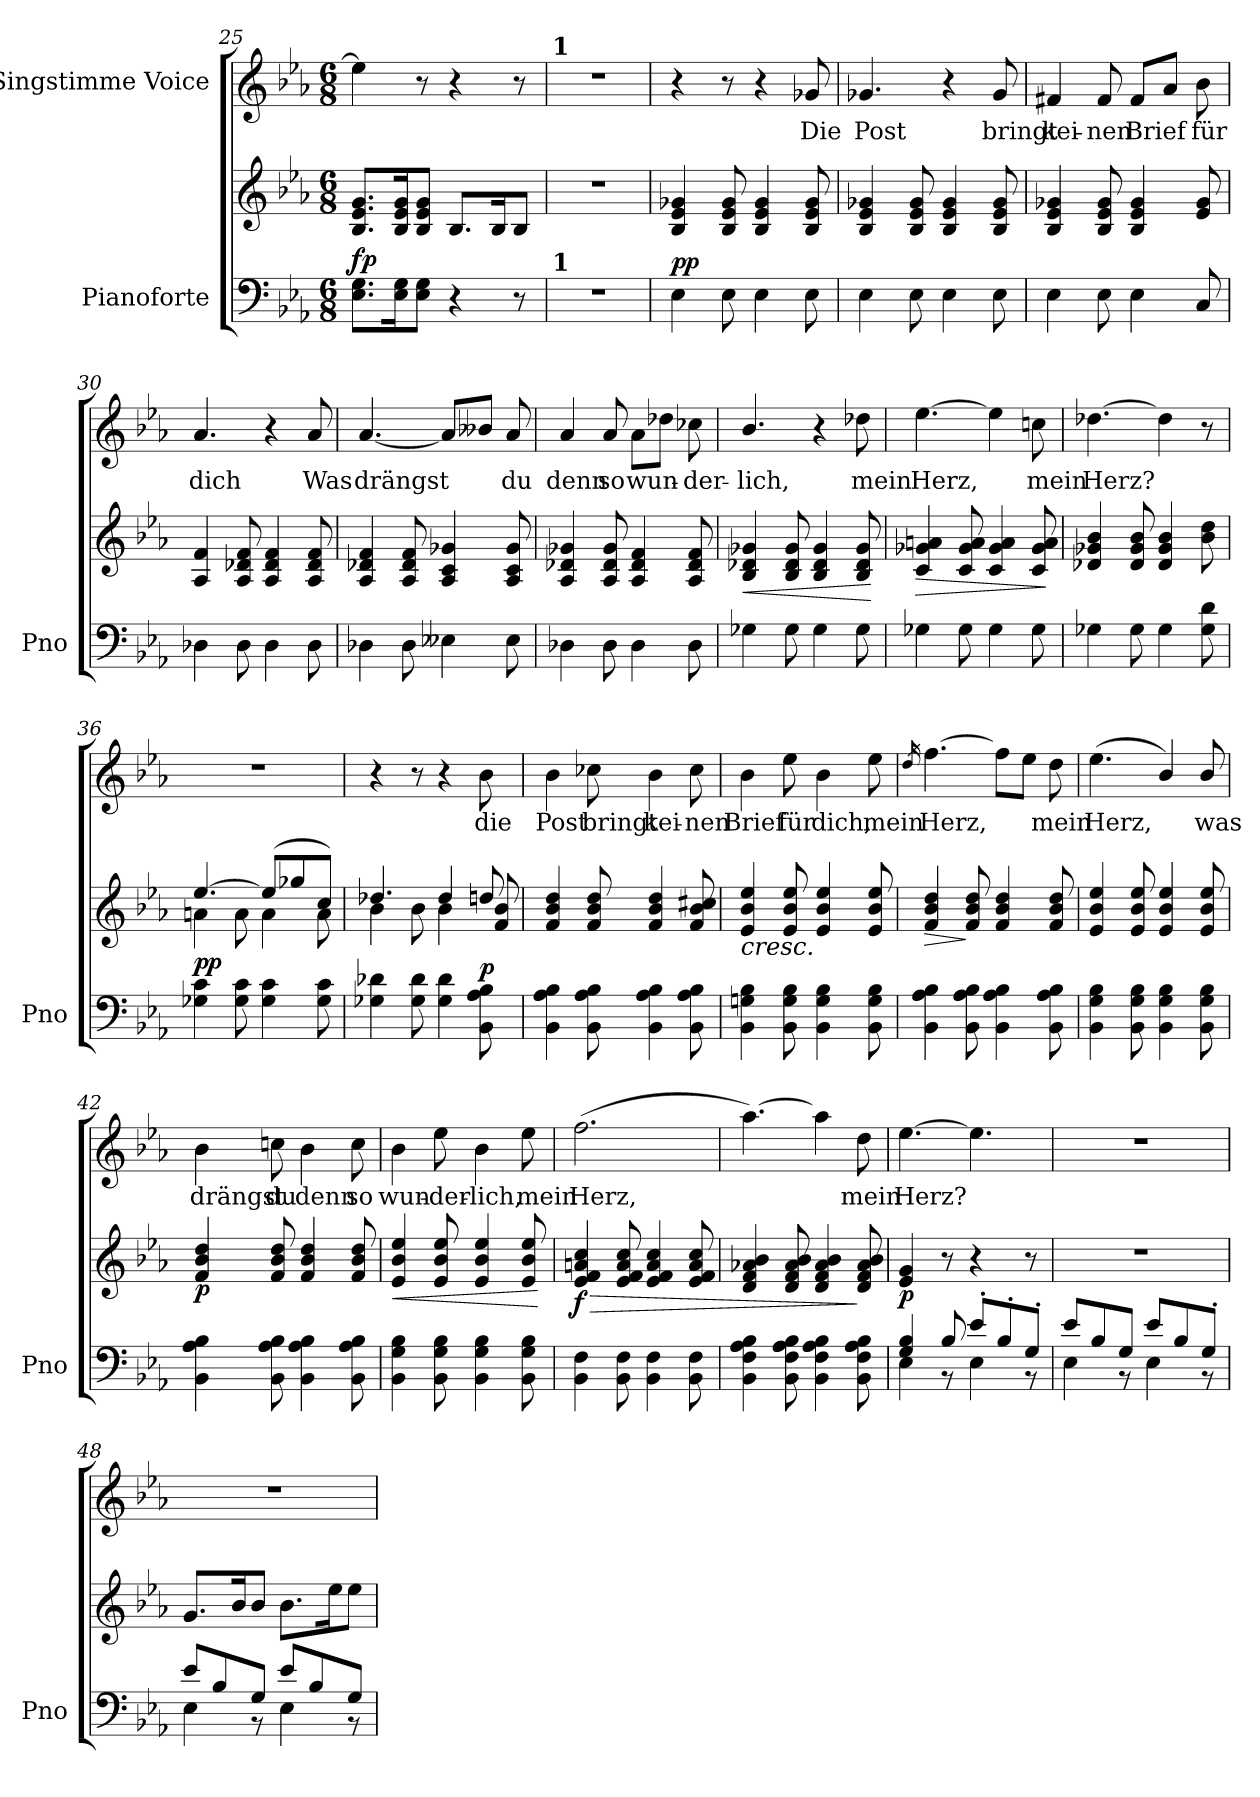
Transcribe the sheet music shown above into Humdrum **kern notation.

**kern	**kern	**dynam	**kern	**text
*part2	*part2	*part2	*part1	*part1
*staff3	*staff2	*staff2/3	*staff1	*staff1
*I"Pianoforte	*	*	*I"Singstimme Voice	*
*I'Pno	*	*	*	*
*clefF4	*clefG2	*	*clefG2	*
*k[b-e-a-]	*k[b-e-a-]	*	*k[b-e-a-]	*
*M6/8	*M6/8	*	*M6/8	*
=25	=25	=25	=25	=25
!	!	!LO:DY:a=2	!	!
8.E-\ 8.G\L	8.B-/ 8.e-/ 8.g/L	fp	4ee-\]	.
16E-\ 16G\K	16B-/ 16e-/ 16g/K	.	.	.
8E-\ 8G\J	8B-/ 8e-/ 8g/J	.	8r	.
4r	8.B-/L	.	4r	.
.	16B-/K	.	.	.
8r	8B-/J	.	8r	.
=26	=26	=26	=26	=26
!	!	!	!LO:TX:a:B:t=1	!
!LO:TX:a:B:t=1	!	!	!	!
2.r	2.r	.	2.r	.
=27	=27	=27	=27	=27
!	!	!LO:DY:a=2	!	!
4E-\	4B-/ 4e-/ 4g-X/	pp	4r	.
8E-\	8B-/ 8e-/ 8g-/	.	8r	.
4E-\	4B-/ 4e-/ 4g-/	.	4r	.
!	!	!	!	!LO:LY:b
8E-\	8B-/ 8e-/ 8g-/	.	8g-X/	Die
!!LO:LB:g=z
=28	=28	=28	=28	=28
!	!	!	!	!LO:LY:b
4E-\	4B-/ 4e-/ 4g-X/	.	4.g-X/	Post
8E-\	8B-/ 8e-/ 8g-/	.	.	.
4E-\	4B-/ 4e-/ 4g-/	.	4r	.
!	!	!	!	!LO:LY:b
8E-\	8B-/ 8e-/ 8g-/	.	8g-/	bringt
=29	=29	=29	=29	=29
!	!	!	!	!LO:LY:b
4E-\	4B-/ 4e-/ 4g-X/	.	4f#X/	kei-
!	!	!	!	!LO:LY:b
8E-\	8B-/ 8e-/ 8g-/	.	8f#/	-nen
!	!	!	!	!LO:LY:b
4E-\	4B-/ 4e-/ 4g-/	.	8f#/L	Brief
.	.	.	8a-/J	.
!	!	!	!	!LO:LY:b
8C/	8e-/ 8g-/	.	8b-\	für
=30	=30	=30	=30	=30
!	!	!	!	!LO:LY:b
4D-X\	4A-/ 4f/	.	4.a-/	dich
8D-\	8A-/ 8d-X/ 8f/	.	.	.
4D-\	4A-/ 4d-/ 4f/	.	4r	.
!	!	!	!	!LO:LY:b
8D-\	8A-/ 8d-/ 8f/	.	8a-/	Was
=31	=31	=31	=31	=31
!	!	!	!	!LO:LY:b
4D-X\	4A-/ 4d-X/ 4f/	.	[4.a-/	drängst
8D-\	8A-/ 8d-/ 8f/	.	.	.
4E--X\	4A-/ 4c/ 4g-X/	.	8a-/L]	.
.	.	.	8b--X/J	.
!	!	!	!	!LO:LY:b
8E--\	8A-/ 8c/ 8g-/	.	8a-/	du
=32	=32	=32	=32	=32
!	!	!	!	!LO:LY:b
4D-X\	4A-/ 4d-X/ 4g-X/	.	4a-/	denn
!	!	!	!	!LO:LY:b
8D-\	8A-/ 8d-/ 8g-/	.	8a-/	so
!	!	!	!	!LO:LY:b
4D-\	4A-/ 4d-/ 4f/	.	8a-\L	wun-
.	.	.	8dd-X\J	.
!	!	!	!	!LO:LY:b
8D-\	8A-/ 8d-/ 8f/	.	8cc-X\	der-
!!LO:LB:g=z
=33	=33	=33	=33	=33
!	!	!LO:HP:b	!	!LO:LY:b
4G-X\	4B-/ 4d-X/ 4g-X/	<	4.b-/	-lich,
8G-\	8B-/ 8d-/ 8g-/	.	.	.
4G-\	4B-/ 4d-/ 4g-/	.	4r	.
!	!	!	!	!LO:LY:b
8G-\	8B-/ 8d-/ 8g-/	.	8dd-X\	mein
.	.	[	.	.
=34	=34	=34	=34	=34
!	!	!LO:HP:b	!	!LO:LY:b
4G-X\	4c/ 4g-X/ 4an/	>	[4.ee-\	Herz,
8G-\	8c/ 8g-/ 8a/	.	.	.
4G-\	4c/ 4g-/ 4a/	.	4ee-\]	.
!	!	!	!	!LO:LY:b
8G-\	8c/ 8g-/ 8a/	.	8ccn\	mein
.	.	]	.	.
=35	=35	=35	=35	=35
!	!	!	!	!LO:LY:b
4G-X\	4d-X/ 4g-X/ 4b-/	.	[4.dd-X\	Herz?
8G-\	8d-/ 8g-/ 8b-/	.	.	.
4G-\	4d-/ 4g-/ 4b-/	.	4dd-\]	.
8G-\ 8d\	8b-\ 8dd\	.	8r	.
=36	=36	=36	=36	=36
*	*^	*	*	*
!	!	!	!LO:DY:a=2	!	!
4G-X\ 4c\	[4.ee-/	4an\	pp	2.r	.
8G-\ 8c\	.	8a\	.	.	.
4G-\ 4c\	(8ee-/L]	4a\	.	.	.
.	8gg-X/	.	.	.	.
8G-\ 8c\	8cc/J)	8a\	.	.	.
=37	=37	=37	=37	=37	=37
4G-X\ 4d-X\	4.dd-X/	4b-\	.	4r	.
8G-\ 8d-\	.	8b-\	.	8r	.
4G-\ 4d-\	4dd-/	4b-\	.	4r	.
!	!	!	!LO:DY:a=2	!	!LO:LY:b
8BB-\ 8A-\ 8B-\	8ddn/	8f/ 8b-/	p	8b-\	die
!!LO:LB:g=z
=38	=38	=38	=38	=38	=38
!	!	!	!	!	!LO:LY:b
*	*v	*v	*	*	*
4BB-\ 4A-\ 4B-\	4f/ 4b-/ 4dd/	.	4b-\	Post
!	!	!	!	!LO:LY:b
8BB-\ 8A-\ 8B-\	8f/ 8b-/ 8dd/	.	8cc-X\	bringt
!	!	!	!	!LO:LY:b
4BB-\ 4A-\ 4B-\	4f/ 4b-/ 4dd/	.	4b-\	kei-
!	!	!	!	!LO:LY:b
8BB-\ 8A-\ 8B-\	8f/ 8b-/ 8cc#X/	.	8cc-\	-nen
=39	=39	=39	=39	=39
!	!LO:TX:b:i:t=cresc.	!	!	!
!	!	!	!	!LO:LY:b
4BB-\ 4Gn\ 4B-\	4e-/ 4b-/ 4ee-/	.	4b-\	Brief
!	!	!	!	!LO:LY:b
8BB-\ 8G\ 8B-\	8e-/ 8b-/ 8ee-/	.	8ee-\	für
!	!	!	!	!LO:LY:b
4BB-\ 4G\ 4B-\	4e-/ 4b-/ 4ee-/	.	4b-\	dich,
!	!	!	!	!LO:LY:b
8BB-\ 8G\ 8B-\	8e-/ 8b-/ 8ee-/	.	8ee-\	mein
=40	=40	=40	=40	=40
.	.	.	16qdd/	.
!	!	!LO:HP:b	!	!LO:LY:b
4BB-\ 4A-\ 4B-\	4f/ 4b-/ 4dd/	>	[4.ff\	Herz,
8BB-\ 8A-\ 8B-\	8f/ 8b-/ 8dd/	]	.	.
4BB-\ 4A-\ 4B-\	4f/ 4b-/ 4dd/	.	8ff\L]	.
.	.	.	8ee-\J	.
!	!	!	!	!LO:LY:b
8BB-\ 8A-\ 8B-\	8f/ 8b-/ 8dd/	.	8dd\	mein
=41	=41	=41	=41	=41
!	!	!	!	!LO:LY:b
4BB-\ 4G\ 4B-\	4e-/ 4b-/ 4ee-/	.	(4.ee-\	Herz,
8BB-\ 8G\ 8B-\	8e-/ 8b-/ 8ee-/	.	.	.
4BB-\ 4G\ 4B-\	4e-/ 4b-/ 4ee-/	.	4b-/)	.
!	!	!	!	!LO:LY:b
8BB-\ 8G\ 8B-\	8e-/ 8b-/ 8ee-/	.	8b-/	was
=42	=42	=42	=42	=42
!	!	!LO:DY:b	!	!LO:LY:b
4BB-\ 4A-\ 4B-\	4f/ 4b-/ 4dd/	p	4b-\	drängst
!	!	!	!	!LO:LY:b
8BB-\ 8A-\ 8B-\	8f/ 8b-/ 8dd/	.	8ccn\	du
!	!	!	!	!LO:LY:b
4BB-\ 4A-\ 4B-\	4f/ 4b-/ 4dd/	.	4b-\	denn
!	!	!	!	!LO:LY:b
8BB-\ 8A-\ 8B-\	8f/ 8b-/ 8dd/	.	8cc\	so
!!LO:LB:g=z
=43	=43	=43	=43	=43
!	!	!LO:HP:b	!	!LO:LY:b
4BB-\ 4G\ 4B-\	4e-/ 4b-/ 4ee-/	<	4b-\	wun-
!	!	!	!	!LO:LY:b
8BB-\ 8G\ 8B-\	8e-/ 8b-/ 8ee-/	.	8ee-\	-der-
!	!	!	!	!LO:LY:b
4BB-\ 4G\ 4B-\	4e-/ 4b-/ 4ee-/	.	4b-\	-lich,
!	!	!	!	!LO:LY:b
8BB-\ 8G\ 8B-\	8e-/ 8b-/ 8ee-/	.	8ee-\	mein
.	.	[	.	.
=44	=44	=44	=44	=44
!	!	!LO:HP:b	!	!LO:LY:b
!	!	!LO:DY:n=1:b	!	!
4BB-\ 4F\	4e-/ 4f/ 4an/ 4cc/	> f	(2.ff\	Herz,
8BB-\ 8F\	8e-/ 8f/ 8a/ 8cc/	.	.	.
4BB-\ 4F\	4e-/ 4f/ 4a/ 4cc/	.	.	.
8BB-\ 8F\	8e-/ 8f/ 8a/ 8cc/	.	.	.
=45	=45	=45	=45	=45
4BB-\ 4F\ 4A-\ 4B-\	4d/ 4f/ 4a-X/ 4b-/	.	[4.aa-\)	.
8BB-\ 8F\ 8A-\ 8B-\	8d/ 8f/ 8a-/ 8b-/	.	.	.
4BB-\ 4F\ 4A-\ 4B-\	4d/ 4f/ 4a-/ 4b-/	.	4aa-\]	.
!	!	!	!	!LO:LY:b
8BB-\ 8F\ 8A-\ 8B-\	8d/ 8f/ 8a-/ 8b-/	]	8dd\	mein
=46	=46	=46	=46	=46
*^	*	*	*	*
!	!	!	!LO:DY:b	!	!LO:LY:b
4G/ 4B-/	4E-\	4e-/ 4g/	p	[4.ee-\	Herz?
8B-/	8r	8r	.	.	.
8e-'/L	4E-\	4r	.	4.ee-\]	.
8B-'/	.	.	.	.	.
8G'/J	8r	8r	.	.	.
=47	=47	=47	=47	=47	=47
8e-/L	4E-\	2.r	.	2.r	.
8B-/	.	.	.	.	.
8G/J	8r	.	.	.	.
8e-/L	4E-\	.	.	.	.
8B-/	.	.	.	.	.
8G'/J	8r	.	.	.	.
!!LO:PB:g=z
=48	=48	=48	=48	=48	=48
8e-/L	4E-\	8.g/L	.	2.r	.
8B-/	.	.	.	.	.
.	.	16b-/K	.	.	.
8G/J	8r	8b-/J	.	.	.
8e-/L	4E-\	8.b-\L	.	.	.
8B-/	.	.	.	.	.
.	.	16ee-\K	.	.	.
8G/J	8r	8ee-\J	.	.	.
*v	*v	*	*	*	*
=	=	=	=	=
*-	*-	*-	*-	*-
